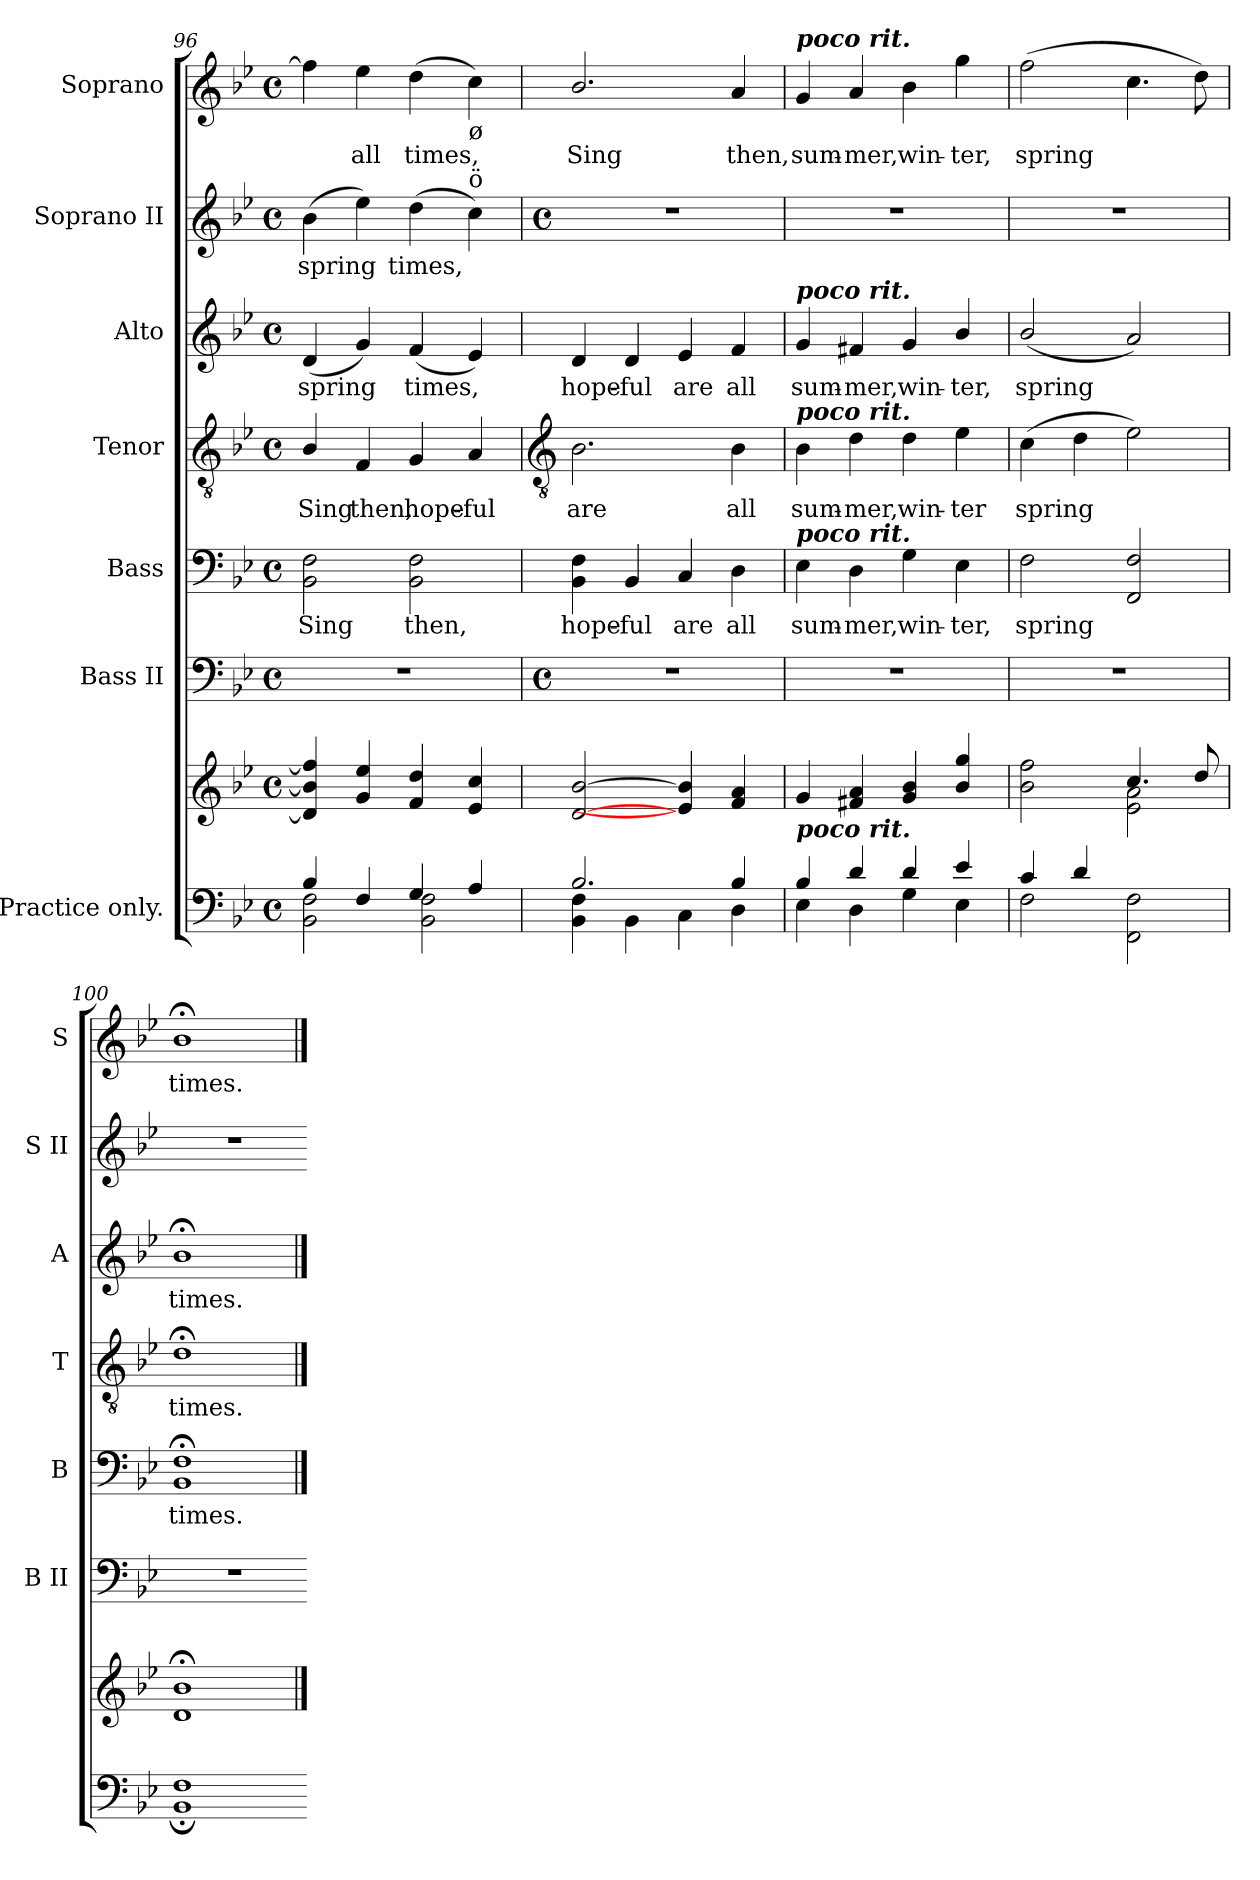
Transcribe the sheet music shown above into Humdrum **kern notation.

**kern	**kern	**kern	**kern	**text	**kern	**text	**kern	**text	**kern	**text	**kern	**text
*part7	*part7	*part6	*part5	*part5	*part4	*part4	*part3	*part3	*part2	*part2	*part1	*part1
*staff8	*staff7	*staff6	*staff5	*staff5	*staff4	*staff4	*staff3	*staff3	*staff2	*staff2	*staff1	*staff1
*I"Practice only.	*	*I"Bass II	*I"Bass	*	*I"Tenor	*	*I"Alto	*	*I"Soprano II	*	*I"Soprano	*
*	*	*I'B II	*I'B	*	*I'T	*	*I'A	*	*I'S II	*	*I'S	*
*clefF4	*clefG2	*clefF4	*clefF4	*	*clefGv2	*	*clefG2	*	*clefG2	*	*clefG2	*
*k[b-e-]	*k[b-e-]	*k[b-e-]	*k[b-e-]	*	*k[b-e-]	*	*k[b-e-]	*	*k[b-e-]	*	*k[b-e-]	*
*B-:	*B-:	*B-:	*B-:	*	*B-:	*	*B-:	*	*B-:	*	*B-:	*
*M4/4	*M4/4	*M4/4	*M4/4	*	*M4/4	*	*M4/4	*	*M4/4	*	*M4/4	*
*met(c)	*met(c)	*met(c)	*met(c)	*	*met(c)	*	*met(c)	*	*met(c)	*	*met(c)	*
=96	=96	=96	=96	=96	=96	=96	=96	=96	=96	=96	=96	=96
*^	*^	*	*	*	*	*	*	*	*	*	*	*
!	!	!	!	!	!	!LO:LY:b	!	!LO:LY:b	!	!LO:LY:b	!	!LO:LY:b	!	!
4B-/	2BB-\ 2F\	4d] 4b-] 4ff]	1ryy	1r	2BB- 2F	Sing	4B-/	Sing	(<4d	spring	(>4b-	spring	4ff]	.
!	!	!	!	!	!	!	!	!LO:LY:b	!	!	!	!	!	!LO:LY:b
4F/	.	4g 4ee-	.	.	.	.	4F	then,	4g)	.	4ee-)	.	4ee-	all
!	!	!	!	!	!	!LO:LY:b	!	!LO:LY:b	!	!LO:LY:b	!	!LO:LY:b	!	!LO:LY:b
4G/	2BB-\ 2F\	4f 4dd	.	.	2BB- 2F	then,	4G	hope-	(<4f	times,	(>4dd	times,	(>4dd	times,
!	!	!	!	!	!	!	!	!	!	!	!	!	!LO:TX:b:t=ø	!
!	!	!	!	!	!	!	!	!	!	!	!LO:TX:a:t=ö	!	!	!
!	!	!	!	!	!	!	!	!LO:LY:b	!	!	!	!	!	!
4A/	.	4e- 4cc	.	.	.	.	4A	-ful	4e-)	.	4cc)	.	4cc)	.
!!LO:LB:g=z
=97	=97	=97	=97	=97	=97	=97	=97	=97	=97	=97	=97	=97	=97	=97
*	*	*	*	*	*	*	*clefGv2	*	*	*	*	*	*	*
*	*	*	*	*M4/4	*	*	*	*	*	*	*M4/4	*	*	*
*	*	*	*	*met(c)	*	*	*	*	*	*	*met(c)	*	*	*
!	!	!	!	!	!	!LO:LY:b	!	!LO:LY:b	!	!LO:LY:b	!	!	!	!LO:LY:b
2.B-/	4BB-\ 4F\	[2d/ [2b-/	1ryy	1r	4BB- 4F	hope-	2.B-	are	4d	hope-	1r	.	2.b-/	Sing
!	!	!	!	!	!	!LO:LY:b	!	!	!	!LO:LY:b	!	!	!	!
.	4BB-\	.	.	.	4BB-	-ful	.	.	4d	-ful	.	.	.	.
!	!	!	!	!	!	!LO:LY:b	!	!	!	!LO:LY:b	!	!	!	!
.	4C\	4e-] 4b-]	.	.	4C	are	.	.	4e-	are	.	.	.	.
!	!	!	!	!	!	!LO:LY:b	!	!LO:LY:b	!	!LO:LY:b	!	!	!	!LO:LY:b
4B-/	4D\	4f 4a	.	.	4D	all	4B-	all	4f	all	.	.	4a	then,
=98	=98	=98	=98	=98	=98	=98	=98	=98	=98	=98	=98	=98	=98	=98
!	!	!	!	!	!	!	!	!	!	!	!	!	!LO:TX:a:Bi:t=poco rit.	!
!	!	!	!	!	!	!	!	!	!LO:TX:a:Bi:t=poco rit.	!	!	!	!	!
!	!	!	!	!	!	!	!LO:TX:a:Bi:t=poco rit.	!	!	!	!	!	!	!
!	!	!	!	!	!LO:TX:a:Bi:t=poco rit.	!	!	!	!	!	!	!	!	!
!LO:TX:a:Bi:t=poco rit.	!	!	!	!	!	!	!	!	!	!	!	!	!	!
!	!	!	!	!	!	!LO:LY:b	!	!LO:LY:b	!	!LO:LY:b	!	!	!	!LO:LY:b
4B-/	4E-\	4g	1ryy	1r	4E-	sum-	4B-	sum-	4g	sum-	1r	.	4g	sum-
!	!	!	!	!	!	!LO:LY:b	!	!LO:LY:b	!	!LO:LY:b	!	!	!	!LO:LY:b
4d/	4D\	4f#X 4a	.	.	4D	-mer,	4d	-mer,	4f#X	-mer,	.	.	4a	-mer,
!	!	!	!	!	!	!LO:LY:b	!	!LO:LY:b	!	!LO:LY:b	!	!	!	!LO:LY:b
4d/	4G\	4g 4b-	.	.	4G	win-	4d	win-	4g	win-	.	.	4b-	win-
!	!	!	!	!	!	!LO:LY:b	!	!LO:LY:b	!	!LO:LY:b	!	!	!	!LO:LY:b
4e-/	4E-\	4b- 4gg	.	.	4E-	-ter,	4e-	-ter	4b-/	-ter,	.	.	4gg	-ter,
=99	=99	=99	=99	=99	=99	=99	=99	=99	=99	=99	=99	=99	=99	=99
!	!	!	!	!	!	!LO:LY:b	!	!LO:LY:b	!	!LO:LY:b	!	!	!	!LO:LY:b
4c/	2F\	2b- 2ff	2ryy	1r	2F	spring	(>4c	spring	(<2b-/	spring	1r	.	(>2ff	spring
4d/	.	.	.	.	.	.	4d	.	.	.	.	.	.	.
2ryy	2FF\ 2F\	4.cc/	2e-\ 2a\	.	2FF 2F	.	2e-)	.	2a)	.	.	.	4.cc	.
.	.	8dd/	.	.	.	.	.	.	.	.	.	.	8dd)	.
=100	=100	=100	=100	=100	=100	=100	=100	=100	=100	=100	=100	=100	=100	=100
!	!	!	!	!	!	!LO:LY:b	!	!LO:LY:b	!	!LO:LY:b	!	!	!	!LO:LY:b
1ryy	1BB-\;< 1F\;<	1d;< 1b-;<	1ryy	1r	1BB-;< 1F;<	times.	1d;<	times.	1b-;<	times.	1r	.	1b-;<	times.
*v	*v	*	*	*	*	*	*	*	*	*	*	*	*	*
*	*v	*v	*	*	*	*	*	*	*	*	*	*	*
==	==	=	==	==	==	==	==	==	=	==	==	==
*-	*-	*-	*-	*-	*-	*-	*-	*-	*-	*-	*-	*-
